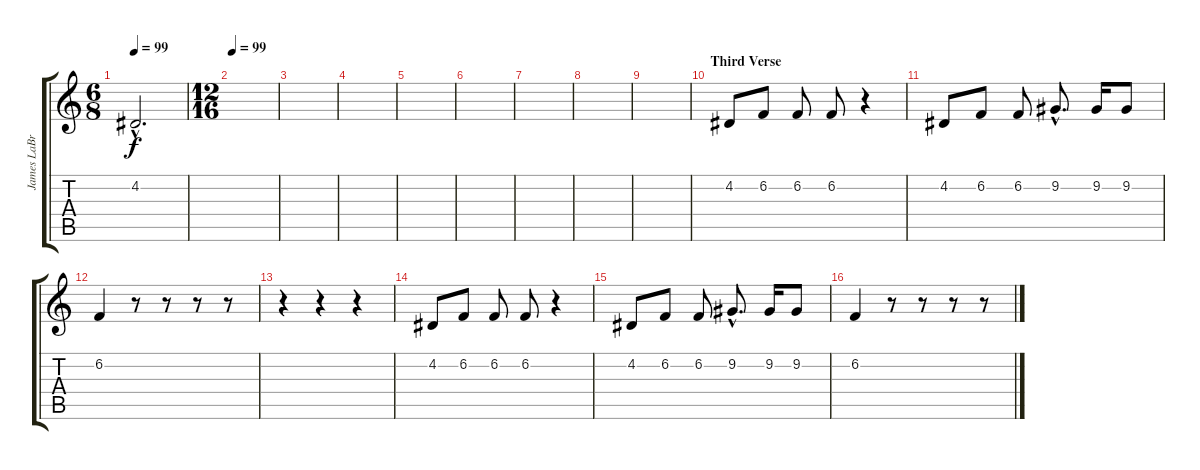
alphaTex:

\track ("James LaBrie" "James LaBr") {instrument brasssection}
\staff {score tabs}
\tuning (E4 B3 G3 D3 A2 E2) {hide}
\ts (6 8)
\tempo 99
\clef g2
\ks c
4.2{hac}.2{d dy f} |
\ts (12 16)
\tempo 99
|
|
|
|
|
|
|
|
\section ("" "Third Verse")
4.2.8 6.2.8 6.2.8 6.2.8 r.4 |
4.2.8 6.2.8 6.2.8 9.2{hac}.8{d} 9.2.16 9.2.8 |
6.2.4 r.8 r.8 r.8 r.8 |
r.4 r.4 r.4 |
4.2.8 6.2.8 6.2.8 6.2.8 r.4 |
4.2.8 6.2.8 6.2.8 9.2{hac}.8{d} 9.2.16 9.2.8 |
6.2.4 r.8 r.8 r.8 r.8
